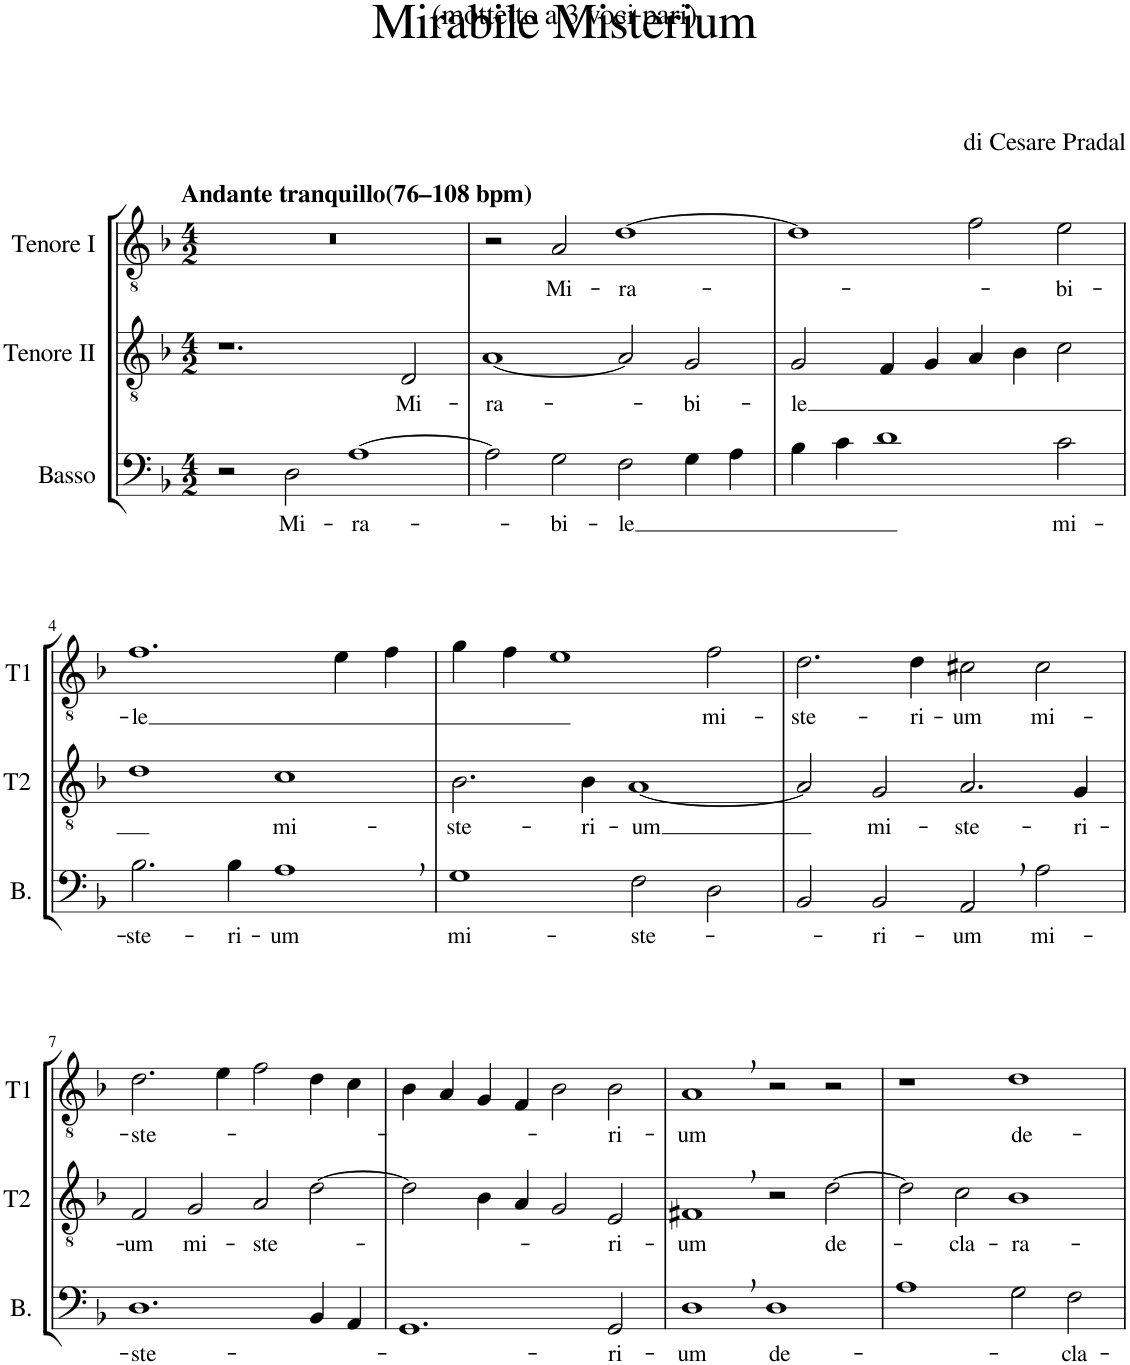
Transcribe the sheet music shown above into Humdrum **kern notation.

**kern	**text	**kern	**text	**kern	**text
*part3	*part3	*part2	*part2	*part1	*part1
*staff3	*staff3	*staff2	*staff2	*staff1	*staff1
*I"Basso	*	*I"Tenore II	*	*I"Tenore I	*
*I'B.	*	*I'T2	*	*I'T1	*
*clefF4	*	*clefGv2	*	*clefGv2	*
*k[b-]	*	*k[b-]	*	*k[b-]	*
*M4/2	*	*M4/2	*	*M4/2	*
=1	=1	=1	=1	=1	=1
!	!	!	!	!LO:TX:a:B:t=Andante tranquillo(76–108 bpm)	!
2r	.	1.r	.	0r	.
!	!LO:LY:b	!	!	!	!
2D\	Mi-	.	.	.	.
!	!LO:LY:b	!	!	!	!
[1A	-ra-	.	.	.	.
!	!	!	!LO:LY:b	!	!
.	.	2D/	Mi-	.	.
=2	=2	=2	=2	=2	=2
!	!	!	!LO:LY:b	!	!
2A\]	.	[1A	-ra-	2r	.
!	!LO:LY:b	!	!	!	!LO:LY:b
2G\	-bi-	.	.	2A/	Mi-
!	!LO:LY:b	!	!	!	!LO:LY:b
2F\	-le	2A/]	.	[1d	-ra-
!	!	!	!LO:LY:b	!	!
4G\	.	2G/	-bi-	.	.
4A\	.	.	.	.	.
=3	=3	=3	=3	=3	=3
!	!	!	!LO:LY:b	!	!
4B-\	.	2G/	-le	1d]	.
4c\	.	.	.	.	.
1d	.	4F/	.	.	.
.	.	4G/	.	.	.
.	.	4A/	.	2f\	.
.	.	4B-\	.	.	.
!	!LO:LY:b	!	!	!	!LO:LY:b
2c\	mi-	2c\	.	2e\	-bi-
!!LO:LB:g=z
=4	=4	=4	=4	=4	=4
!	!LO:LY:b	!	!	!	!LO:LY:b
2.B-\	-ste-	1d	.	1.f	-le
!	!LO:LY:b	!	!	!	!
4B-\	-ri-	.	.	.	.
!	!LO:LY:b	!	!LO:LY:b	!	!
1A,	-um	1c	mi-	.	.
.	.	.	.	4e\	.
.	.	.	.	4f\	.
=5	=5	=5	=5	=5	=5
!	!LO:LY:b	!	!LO:LY:b	!	!
1G	mi-	2.B-\	-ste-	4g\	.
.	.	.	.	4f\	.
.	.	.	.	1e	.
!	!	!	!LO:LY:b	!	!
.	.	4B-\	-ri-	.	.
!	!LO:LY:b	!	!LO:LY:b	!	!
2F\	-ste-	[1A	-um	.	.
!	!	!	!	!	!LO:LY:b
2D\	.	.	.	2f\	mi-
=6	=6	=6	=6	=6	=6
!	!	!	!	!	!LO:LY:b
2BB-/	.	2A/]	.	2.d\	-ste-
!	!LO:LY:b	!	!LO:LY:b	!	!
2BB-/	-ri-	2G/	mi-	.	.
!	!	!	!	!	!LO:LY:b
.	.	.	.	4d\	-ri-
!	!LO:LY:b	!	!LO:LY:b	!	!LO:LY:b
2AA,/	-um	2.A/	-ste-	2c#X\	-um
!	!LO:LY:b	!	!	!	!LO:LY:b
2A\	mi-	.	.	2c#\	mi-
!	!	!	!LO:LY:b	!	!
.	.	4G/	-ri-	.	.
!!LO:LB:g=z
=7	=7	=7	=7	=7	=7
!	!LO:LY:b	!	!LO:LY:b	!	!LO:LY:b
1.D	-ste-	2F/	-um	2.d\	-ste-
!	!	!	!LO:LY:b	!	!
.	.	2G/	mi-	.	.
.	.	.	.	4e\	.
!	!	!	!LO:LY:b	!	!
.	.	2A/	-ste-	2f\	.
4BB-/	.	[2d\	.	4d\	.
4AA/	.	.	.	4c\	.
=8	=8	=8	=8	=8	=8
1.GG	.	2d\]	.	4B-\	.
.	.	.	.	4A/	.
.	.	4B-\	.	4G/	.
.	.	4A/	.	4F/	.
.	.	2G/	.	2B-\	.
!	!LO:LY:b	!	!LO:LY:b	!	!LO:LY:b
2GG/	-ri-	2E/	-ri-	2B-\	-ri-
=9	=9	=9	=9	=9	=9
!	!LO:LY:b	!	!LO:LY:b	!	!LO:LY:b
1D,	-um	1F#X,	-um	1A,	-um
!	!LO:LY:b	!	!	!	!
1D	de-	2r	.	2r	.
!	!	!	!LO:LY:b	!	!
.	.	[2d\	de-	2r	.
=10	=10	=10	=10	=10	=10
1A	.	2d\]	.	1r	.
!	!	!	!LO:LY:b	!	!
.	.	2c\	-cla-	.	.
!	!	!	!LO:LY:b	!	!LO:LY:b
2G\	.	1B-	-ra-	1d	de-
!	!LO:LY:b	!	!	!	!
2F\	-cla-	.	.	.	.
=	=	=	=	=	=
*-	*-	*-	*-	*-	*-
